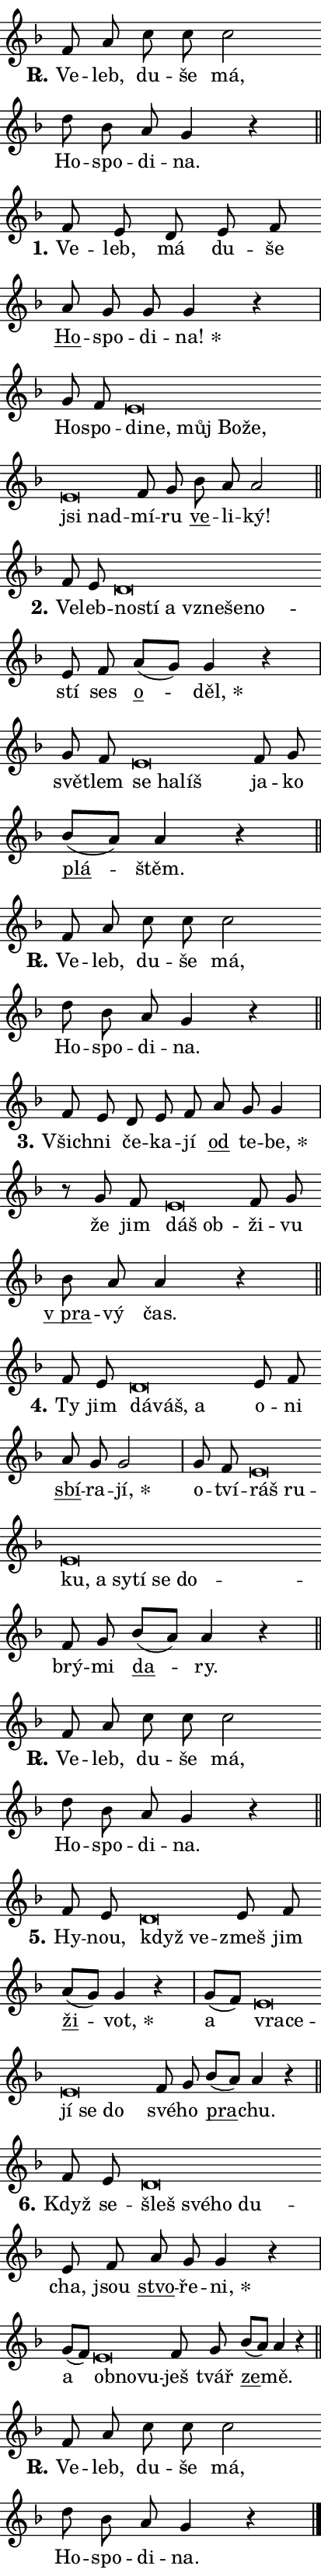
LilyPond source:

\version "2.22.1"
\header { tagline = "" }
\paper {
  indent = 0\cm
  top-margin = 0\cm
  right-margin = 0\cm
  bottom-margin = 0\cm
  left-margin = 0\cm
  paper-width = 7\cm
  page-breaking = #ly:one-page-breaking
  system-system-spacing.basic-distance = #11
  score-system-spacing.basic-distance = #11
  ragged-last = ##f
}


%% Author: Thomas Morley
%% https://lists.gnu.org/archive/html/lilypond-user/2020-05/msg00002.html
#(define (line-position grob)
"Returns position of @var[grob} in current system:
   @code{'start}, if at first time-step
   @code{'end}, if at last time-step
   @code{'middle} otherwise
"
  (let* ((col (ly:item-get-column grob))
         (ln (ly:grob-object col 'left-neighbor))
         (rn (ly:grob-object col 'right-neighbor))
         (col-to-check-left (if (ly:grob? ln) ln col))
         (col-to-check-right (if (ly:grob? rn) rn col))
         (break-dir-left
           (and
             (ly:grob-property col-to-check-left 'non-musical #f)
             (ly:item-break-dir col-to-check-left)))
         (break-dir-right
           (and
             (ly:grob-property col-to-check-right 'non-musical #f)
             (ly:item-break-dir col-to-check-right))))
        (cond ((eqv? 1 break-dir-left) 'start)
              ((eqv? -1 break-dir-right) 'end)
              (else 'middle))))

#(define (tranparent-at-line-position vctor)
  (lambda (grob)
  "Relying on @code{line-position} select the relevant enry from @var{vctor}.
Used to determine transparency,"
    (case (line-position grob)
      ((end) (not (vector-ref vctor 0)))
      ((middle) (not (vector-ref vctor 1)))
      ((start) (not (vector-ref vctor 2))))))

noteHeadBreakVisibility =
#(define-music-function (break-visibility)(vector?)
"Makes @code{NoteHead}s transparent relying on @var{break-visibility}"
#{
  \override NoteHead.transparent =
    #(tranparent-at-line-position break-visibility)
#})

#(define delete-ledgers-for-transparent-note-heads
  (lambda (grob)
    "Reads whether a @code{NoteHead} is transparent.
If so this @code{NoteHead} is removed from @code{'note-heads} from
@var{grob}, which is supposed to be @code{LedgerLineSpanner}.
As a result ledgers are not printed for this @code{NoteHead}"
    (let* ((nhds-array (ly:grob-object grob 'note-heads))
           (nhds-list
             (if (ly:grob-array? nhds-array)
                 (ly:grob-array->list nhds-array)
                 '()))
           ;; Relies on the transparent-property being done before
           ;; Staff.LedgerLineSpanner.after-line-breaking is executed.
           ;; This is fragile ...
           (to-keep
             (remove
               (lambda (nhd)
                 (ly:grob-property nhd 'transparent #f))
               nhds-list)))
      ;; TODO find a better method to iterate over grob-arrays, similiar
      ;; to filter/remove etc for lists
      ;; For now rebuilt from scratch
      (set! (ly:grob-object grob 'note-heads)  '())
      (for-each
        (lambda (nhd)
          (ly:pointer-group-interface::add-grob grob 'note-heads nhd))
        to-keep))))

hideNotes = {
  \noteHeadBreakVisibility #begin-of-line-visible
}
unHideNotes = {
  \noteHeadBreakVisibility #all-visible
}

% work-around for resetting accidentals
% https://lilypond.org/doc/v2.23/Documentation/notation/displaying-rhythms#unmetered-music
cadenzaMeasure = {
  \cadenzaOff
  \partial 1024 s1024
  \cadenzaOn
}

#(define-markup-command (accent layout props text) (markup?)
  "Underline accented syllable"
  (interpret-markup layout props
    #{\markup \override #'(offset . 4.3) \underline { #text }#}))

responsum = \markup \concat {
  "R" \hspace #-1.05 \path #0.1 #'((moveto 0 0.07) (lineto 0.9 0.8)) \hspace #0.05 "."
}

\layout {
    \context {
        \Staff
        \remove "Time_signature_engraver"
        \override LedgerLineSpanner.after-line-breaking = #delete-ledgers-for-transparent-note-heads
    }
    \context {
        \Voice {
            \override NoteHead.output-attributes = #'((class . "notehead"))
            \override Hairpin.height = #0.55
        }
    }
    \context {
        \Lyrics {
            \override StanzaNumber.output-attributes = #'((class . "stanzanumber"))
            \override LyricSpace.minimum-distance = #0.9
            \override LyricText.font-name = #"TeX Gyre Schola"
            \override LyricText.font-size = 1
            \override StanzaNumber.font-name = #"TeX Gyre Schola Bold"
            \override StanzaNumber.font-size = 1
        }
    }
}

% magnetic-lyrics.ily
%
%   written by
%     Jean Abou Samra <jean@abou-samra.fr>
%     Werner Lemberg <wl@gnu.org>
%
%   adapted by
%     Jiri Hon <jiri.hon@gmail.com>
%
% Version 2022-Apr-15

% https://www.mail-archive.com/lilypond-user@gnu.org/msg149350.html

#(define (Left_hyphen_pointer_engraver context)
   "Collect syllable-hyphen-syllable occurrences in lyrics and store
them in properties.  This engraver only looks to the left.  For
example, if the lyrics input is @code{foo -- bar}, it does the
following.

@itemize @bullet
@item
Set the @code{text} property of the @code{LyricHyphen} grob between
@q{foo} and @q{bar} to @code{foo}.

@item
Set the @code{left-hyphen} property of the @code{LyricText} grob with
text @q{foo} to the @code{LyricHyphen} grob between @q{foo} and
@q{bar}.
@end itemize

Use this auxiliary engraver in combination with the
@code{lyric-@/text::@/apply-@/magnetic-@/offset!} hook."
   (let ((hyphen #f)
         (text #f))
     (make-engraver
      (acknowledgers
       ((lyric-syllable-interface engraver grob source-engraver)
        (set! text grob)))
      (end-acknowledgers
       ((lyric-hyphen-interface engraver grob source-engraver)
        ;(when (not (grob::has-interface grob 'lyric-space-interface))
          (set! hyphen grob)));)
      ((stop-translation-timestep engraver)
       (when (and text hyphen)
         (ly:grob-set-object! text 'left-hyphen hyphen))
       (set! text #f)
       (set! hyphen #f)))))

#(define (lyric-text::apply-magnetic-offset! grob)
   "If the space between two syllables is less than the value in
property @code{LyricText@/.details@/.squash-threshold}, move the right
syllable to the left so that it gets concatenated with the left
syllable.

Use this function as a hook for
@code{LyricText@/.after-@/line-@/breaking} if the
@code{Left_@/hyphen_@/pointer_@/engraver} is active."
   (let ((hyphen (ly:grob-object grob 'left-hyphen #f)))
     (when hyphen
       (let ((left-text (ly:spanner-bound hyphen LEFT)))
         (when (grob::has-interface left-text 'lyric-syllable-interface)
           (let* ((common (ly:grob-common-refpoint grob left-text X))
                  (this-x-ext (ly:grob-extent grob common X))
                  (left-x-ext
                   (begin
                     ;; Trigger magnetism for left-text.
                     (ly:grob-property left-text 'after-line-breaking)
                     (ly:grob-extent left-text common X)))
                  ;; `delta` is the gap width between two syllables.
                  (delta (- (interval-start this-x-ext)
                            (interval-end left-x-ext)))
                  (details (ly:grob-property grob 'details))
                  (threshold (assoc-get 'squash-threshold details 0.2)))
             (when (< delta threshold)
               (let* (;; We have to manipulate the input text so that
                      ;; ligatures crossing syllable boundaries are not
                      ;; disabled.  For languages based on the Latin
                      ;; script this is essentially a beautification.
                      ;; However, for non-Western scripts it can be a
                      ;; necessity.
                      (lt (ly:grob-property left-text 'text))
                      (rt (ly:grob-property grob 'text))
                      (is-space (grob::has-interface hyphen 'lyric-space-interface))
                      (space (if is-space " " ""))
                      (space-markup (grob-interpret-markup grob " "))
                      (space-size (interval-length (ly:stencil-extent space-markup X)))
                      (extra-delta (if is-space space-size 0))
                      ;; Append new syllable.
                      (ltrt-space (if (and (string? lt) (string? rt))
                                (string-append lt space rt)
                                (make-concat-markup (list lt space rt))))
                      ;; Right-align `ltrt` to the right side.
                      (ltrt-space-markup (grob-interpret-markup
                               grob
                               (make-translate-markup
                                (cons (interval-length this-x-ext) 0)
                                (make-right-align-markup ltrt-space)))))
                 (begin
                   ;; Don't print `left-text`.
                   (ly:grob-set-property! left-text 'stencil #f)
                   ;; Set text and stencil (which holds all collected
                   ;; syllables so far) and shift it to the left.
                   (ly:grob-set-property! grob 'text ltrt-space)
                   (ly:grob-set-property! grob 'stencil ltrt-space-markup)
                   (ly:grob-translate-axis! grob (- (- delta extra-delta)) X))))))))))


#(define (lyric-hyphen::displace-bounds-first grob)
   ;; Make very sure this callback isn't triggered too early.
   (let ((left (ly:spanner-bound grob LEFT))
         (right (ly:spanner-bound grob RIGHT)))
     (ly:grob-property left 'after-line-breaking)
     (ly:grob-property right 'after-line-breaking)
     (ly:lyric-hyphen::print grob)))

squashThreshold = #0.4

\layout {
  \context {
    \Lyrics
    \consists #Left_hyphen_pointer_engraver
    \override LyricText.after-line-breaking =
      #lyric-text::apply-magnetic-offset!
    \override LyricHyphen.stencil = #lyric-hyphen::displace-bounds-first
    \override LyricText.details.squash-threshold = \squashThreshold
    \override LyricHyphen.minimum-distance = 0
    \override LyricHyphen.minimum-length = \squashThreshold
  }
}

squash = \override LyricText.details.squash-threshold = 9999
unSquash = \override LyricText.details.squash-threshold = \squashThreshold

left = \override LyricText.self-alignment-X = #LEFT
unLeft = \revert LyricText.self-alignment-X

starOffset = #(lambda (grob) 
                (let ((x_offset (ly:self-alignment-interface::aligned-on-x-parent grob)))
                  (if (= x_offset 0) 0 (+ x_offset 1.2))))

star = #(define-music-function (syllable)(string?)
"Append star separator at the end of a syllable"
#{
  \once \override LyricText.X-offset = #starOffset
  \lyricmode { \markup {
    #syllable
    \override #'((font-name . "TeX Gyre Schola Bold")) \hspace #0.2 \lower #0.65 \larger "*"
  } }
#})

starAccent = #(define-music-function (syllable)(string?)
"Append star separator at the end of a syllable and make accent"
#{
  \once \override LyricText.X-offset = #starOffset
  \lyricmode { \markup {
    \accent #syllable
    \override #'((font-name . "TeX Gyre Schola Bold")) \hspace #0.2 \lower #0.65 \larger "*"
  } }
#})

breath = #(define-music-function (syllable)(string?)
"Append breathing indicator at the end of a syllable"
#{
  \lyricmode { \markup { #syllable "+" } }
#})

optionalBreath = #(define-music-function (syllable)(string?)
"Append optional breathing indicator at the end of a syllable"
#{
  \lyricmode { \markup { #syllable "(+)" } }
#})


\score {
    <<
        \new Voice = "melody" { \cadenzaOn \key f \major \relative { f'8 a c c c2 \bar "" d8 bes a g4 r \cadenzaMeasure \bar "||" \break }
\relative { f'8 e d8 e8 f \bar "" a g g g4 r \cadenzaMeasure \bar "|" g8 f e\breve*1/16 \hideNotes \breve*1/16 \bar "" \breve*1/16 \bar "" \breve*1/16 \bar "" \breve*1/16 \bar "" \breve*1/16 \breve*1/16 \bar "" \unHideNotes f8 g \bar "" bes a a2 \cadenzaMeasure \bar "||" \break }
\relative { f'8 e d\breve*1/16 \hideNotes \breve*1/16 \bar "" \breve*1/16 \bar "" \breve*1/16 \bar "" \breve*1/16 \breve*1/16 \bar "" \unHideNotes e8 f \bar "" a[( g)] g4 r \cadenzaMeasure \bar "|" g8 f e\breve*1/16 \hideNotes \breve*1/16 \breve*1/16 \bar "" \unHideNotes f8 g \bar "" bes[( a)] a4 r \cadenzaMeasure \bar "||" \break }
\relative { f'8 a c c c2 \bar "" d8 bes a g4 r \cadenzaMeasure \bar "||" \break }
\relative { f'8 e d8 e8 f \bar "" a g g4 \cadenzaMeasure \bar "|" r8 g8 f e\breve*1/16 \hideNotes \breve*1/16 \bar "" \unHideNotes f8 g \bar "" bes a a4 r \cadenzaMeasure \bar "||" \break }
\relative { f'8 e d\breve*1/16 \hideNotes \breve*1/16 \breve*1/16 \bar "" \unHideNotes e8 f \bar "" a g g2 \cadenzaMeasure \bar "|" g8 f e\breve*1/16 \hideNotes \breve*1/16 \bar "" \breve*1/16 \bar "" \breve*1/16 \bar "" \breve*1/16 \bar "" \breve*1/16 \bar "" \breve*1/16 \breve*1/16 \bar "" \unHideNotes f8 g \bar "" bes[( a)] a4 r \cadenzaMeasure \bar "||" \break }
\relative { f'8 a c c c2 \bar "" d8 bes a g4 r \cadenzaMeasure \bar "||" \break }
\relative { f'8 e d\breve*1/16 \hideNotes \breve*1/16 \bar "" \unHideNotes e8 f \bar "" a[( g)] g4 r \cadenzaMeasure \bar "|" g8[( f)] e\breve*1/16 \hideNotes \breve*1/16 \bar "" \breve*1/16 \bar "" \breve*1/16 \breve*1/16 \bar "" \unHideNotes f8 g \bar "" bes[( a)] a4 r \cadenzaMeasure \bar "||" \break }
\relative { f'8 e d\breve*1/16 \hideNotes \breve*1/16 \bar "" \breve*1/16 \breve*1/16 \bar "" \unHideNotes e8 f \bar "" a g g4 r \cadenzaMeasure \bar "|" g8[( f)] e\breve*1/16 \hideNotes \breve*1/16 \breve*1/16 \bar "" \unHideNotes f8 g \bar "" bes[( a)] a4 r \cadenzaMeasure \bar "||" \break }
\relative { f'8 a c c c2 \bar "" d8 bes a g4 r \cadenzaMeasure \bar "||" \break } \bar "|." }
        \new Lyrics \lyricsto "melody" { \lyricmode { \set stanza = \responsum
Ve -- leb, du -- še má, Ho -- spo -- di -- na.
\set stanza = "1."
Ve -- leb, má du -- še \markup \accent Ho -- spo -- di -- \star na! Ho -- spo -- \left di -- \squash ne, můj Bo -- že, jsi nad -- \unLeft \unSquash mí -- ru \markup \accent ve -- li -- ký!
\set stanza = "2."
Ve -- leb -- \left no -- \squash stí a vzne -- še -- no -- \unLeft \unSquash stí ses \markup \accent o -- \star děl, svě -- tlem \left se \squash ha -- líš \unLeft \unSquash ja -- ko \markup \accent plá -- štěm.
\set stanza = \responsum
Ve -- leb, du -- še má, Ho -- spo -- di -- na.
\set stanza = "3."
Všich -- ni če -- ka -- jí \markup \accent od te -- \star be, že jim \left dáš \squash ob -- \unLeft \unSquash ži -- vu \markup \accent "v pra" -- vý čas.
\set stanza = "4."
Ty jim \left dá -- \squash váš, a \unLeft \unSquash o -- ni \markup \accent sbí -- ra -- \star jí, o -- tví -- \left ráš \squash ru -- ku, a sy -- tí se do -- \unLeft \unSquash brý -- mi \markup \accent da -- ry.
\set stanza = \responsum
Ve -- leb, du -- še má, Ho -- spo -- di -- na.
\set stanza = "5."
Hy -- nou, \left když \squash ve -- \unLeft \unSquash zmeš jim \markup \accent ži -- \star vot, a \left vra -- \squash ce -- jí se do \unLeft \unSquash své -- ho \markup \accent pra -- chu.
\set stanza = "6."
Když se -- \left šleš \squash své -- ho du -- \unLeft \unSquash cha, jsou \markup \accent stvo -- ře -- \star ni, a \left ob -- \squash no -- vu -- \unLeft \unSquash ješ tvář \markup \accent ze -- mě.
\set stanza = \responsum
Ve -- leb, du -- še má, Ho -- spo -- di -- na. } }
    >>
    \layout {}
}
